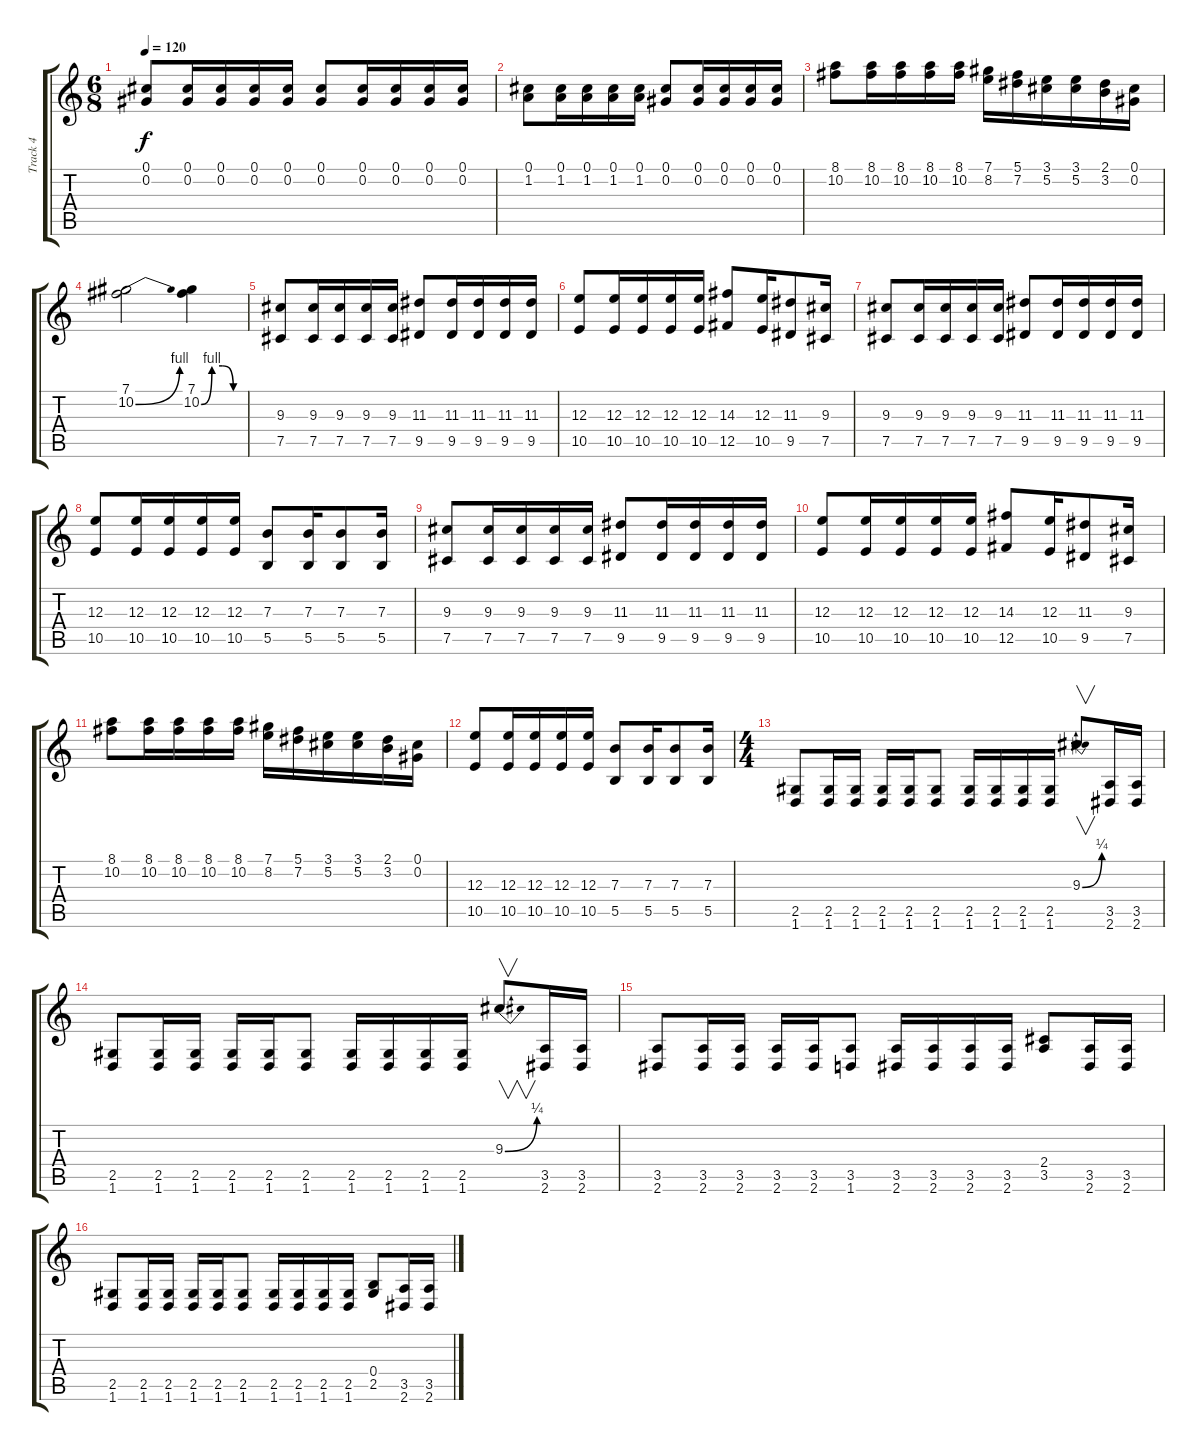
\track ("Track 4" "Track 4") {instrument overdrivenguitar}
\staff {score tabs}
\tuning (Db4 Ab3 E3 B2 Gb2 Db2) {hide}
\ts (6 8)
\tempo 120
\clef g2
\ks c
(0.1 0.2).8{dy f} (0.1 0.2).16 (0.1 0.2).16 (0.1 0.2).16 (0.1 0.2).16 (0.1 0.2).8 (0.1 0.2).16 (0.1 0.2).16 (0.1 0.2).16 (0.1 0.2).16 |
(0.1 1.2).8 (0.1 1.2).16 (0.1 1.2).16 (0.1 1.2).16 (0.1 1.2).16 (0.1 0.2).8 (0.1 0.2).16 (0.1 0.2).16 (0.1 0.2).16 (0.1 0.2).16 |
(8.1 10.2).8 (8.1 10.2).16 (8.1 10.2).16 (8.1 10.2).16 (8.1 10.2).16 (7.1 8.2).16 (5.1 7.2).16 (3.1 5.2).16 (3.1 5.2).16 (2.1 3.2).16 (0.1 0.2).16 |
(7.1 10.2{be (bend 0 0 60 4)}).2 (7.1 10.2{be (custom 0 0 15 4 30 4 45 0 60 0)}).4 |
(9.3 7.5).8 (9.3 7.5).16 (9.3 7.5).16 (9.3 7.5).16 (9.3 7.5).16 (11.3 9.5).8 (11.3 9.5).16 (11.3 9.5).16 (11.3 9.5).16 (11.3 9.5).16 |
(12.3 10.5).8 (12.3 10.5).16 (12.3 10.5).16 (12.3 10.5).16 (12.3 10.5).16 (14.3 12.5).8 (12.3 10.5).16 (11.3 9.5).8 (9.3 7.5).16 |
(9.3 7.5).8 (9.3 7.5).16 (9.3 7.5).16 (9.3 7.5).16 (9.3 7.5).16 (11.3 9.5).8 (11.3 9.5).16 (11.3 9.5).16 (11.3 9.5).16 (11.3 9.5).16 |
(12.3 10.5).8 (12.3 10.5).16 (12.3 10.5).16 (12.3 10.5).16 (12.3 10.5).16 (7.3 5.5).8 (7.3 5.5).16 (7.3 5.5).8 (7.3 5.5).16 |
(9.3 7.5).8 (9.3 7.5).16 (9.3 7.5).16 (9.3 7.5).16 (9.3 7.5).16 (11.3 9.5).8 (11.3 9.5).16 (11.3 9.5).16 (11.3 9.5).16 (11.3 9.5).16 |
(12.3 10.5).8 (12.3 10.5).16 (12.3 10.5).16 (12.3 10.5).16 (12.3 10.5).16 (14.3 12.5).8 (12.3 10.5).16 (11.3 9.5).8 (9.3 7.5).16 |
(8.1 10.2).8 (8.1 10.2).16 (8.1 10.2).16 (8.1 10.2).16 (8.1 10.2).16 (7.1 8.2).16 (5.1 7.2).16 (3.1 5.2).16 (3.1 5.2).16 (2.1 3.2).16 (0.1 0.2).16 |
(12.3 10.5).8 (12.3 10.5).16 (12.3 10.5).16 (12.3 10.5).16 (12.3 10.5).16 (7.3 5.5).8 (7.3 5.5).16 (7.3 5.5).8 (7.3 5.5).16 |
\ts (4 4)
(2.5 1.6).8 (2.5 1.6).16 (2.5 1.6).16 (2.5 1.6).16 (2.5 1.6).16 (2.5 1.6).8 (2.5 1.6).16 (2.5 1.6).16 (2.5 1.6).16 (2.5 1.6).16 9.3{be (bend 0 0 60 1)}.8{v} (3.5 2.6).16 (3.5 2.6).16 |
(2.5 1.6).8 (2.5 1.6).16 (2.5 1.6).16 (2.5 1.6).16 (2.5 1.6).16 (2.5 1.6).8 (2.5 1.6).16 (2.5 1.6).16 (2.5 1.6).16 (2.5 1.6).16 9.3{be (bend 0 0 60 1)}.8{v} (3.5 2.6).16 (3.5 2.6).16 |
(3.5 2.6).8 (3.5 2.6).16 (3.5 2.6).16 (3.5 2.6).16 (3.5 2.6).16 (3.5 1.6).8 (3.5 2.6).16 (3.5 2.6).16 (3.5 2.6).16 (3.5 2.6).16 (2.4 3.5).8 (3.5 2.6).16 (3.5 2.6).16 |
(2.5 1.6).8 (2.5 1.6).16 (2.5 1.6).16 (2.5 1.6).16 (2.5 1.6).16 (2.5 1.6).8 (2.5 1.6).16 (2.5 1.6).16 (2.5 1.6).16 (2.5 1.6).16 (0.4 2.5).8 (3.5 2.6).16 (3.5 2.6).16
